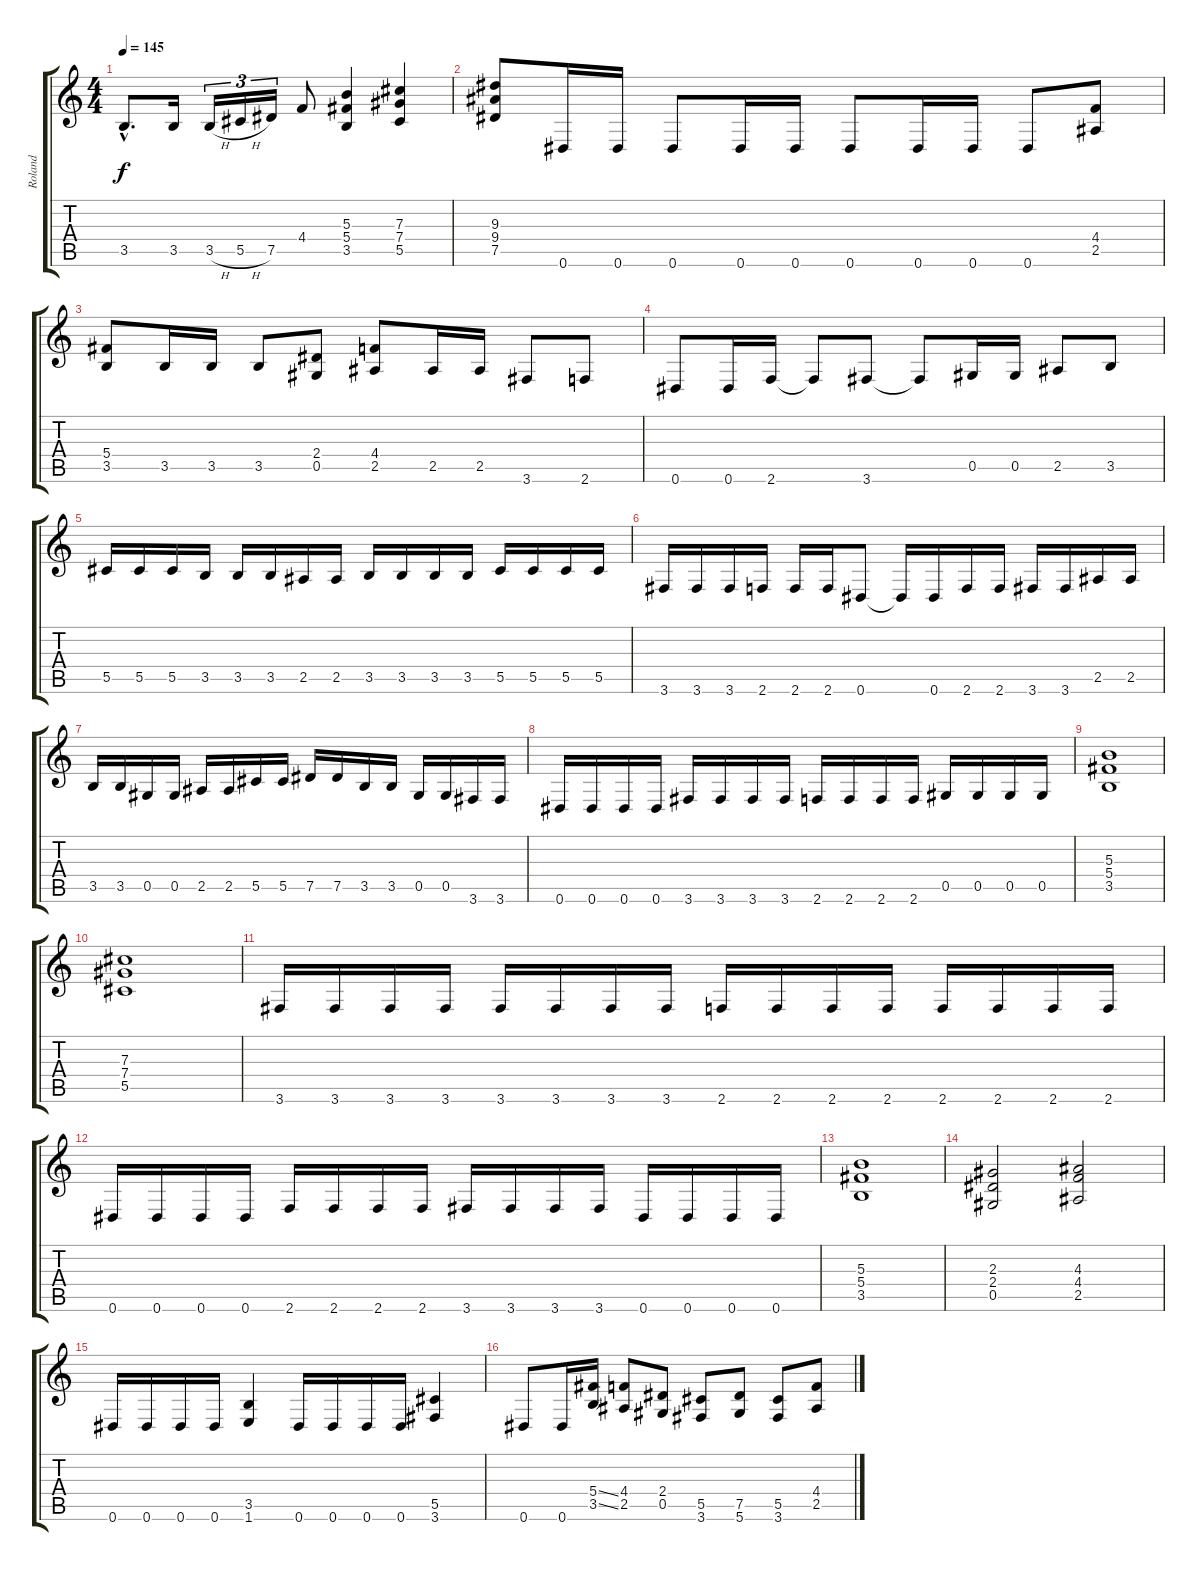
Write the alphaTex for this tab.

\track ("Roland" "Roland") {instrument overdrivenguitar}
\staff {score tabs}
\tuning (Eb4 Bb3 Gb3 Db3 Ab2 Eb2) {hide}
\ts (4 4)
\tempo 145
\clef g2
\ks c
3.5{hac}.8{d dy f} 3.5.16 3.5{h}.16{tu (3 2)} 5.5{h}.16{tu (3 2)} 7.5.16{tu (3 2)} 4.4.8 (5.3 5.4 3.5).4 (7.3 7.4 5.5).4 |
(9.3 9.4 7.5).8 0.6.16 0.6.16 0.6.8 0.6.16 0.6.16 0.6.8 0.6.16 0.6.16 0.6.8 (4.4 2.5).8 |
(5.4 3.5).8 3.5.16 3.5.16 3.5.8 (2.4 0.5).8 (4.4 2.5).8 2.5.16 2.5.16 3.6.8 2.6.8 |
0.6.8 0.6.16 2.6.16 2.6{t}.8 3.6.8 3.6{t}.8 0.5.16 0.5.16 2.5.8 3.5.8 |
5.5.16 5.5.16 5.5.16 3.5.16 3.5.16 3.5.16 2.5.16 2.5.16 3.5.16 3.5.16 3.5.16 3.5.16 5.5.16 5.5.16 5.5.16 5.5.16 |
3.6.16 3.6.16 3.6.16 2.6.16 2.6.16 2.6.16 0.6.8 0.6{t}.16 0.6.16 2.6.16 2.6.16 3.6.16 3.6.16 2.5.16 2.5.16 |
3.5.16 3.5.16 0.5.16 0.5.16 2.5.16 2.5.16 5.5.16 5.5.16 7.5.16 7.5.16 3.5.16 3.5.16 0.5.16 0.5.16 3.6.16 3.6.16 |
0.6.16 0.6.16 0.6.16 0.6.16 3.6.16 3.6.16 3.6.16 3.6.16 2.6.16 2.6.16 2.6.16 2.6.16 0.5.16 0.5.16 0.5.16 0.5.16 |
(5.3 5.4 3.5).1 |
(7.3 7.4 5.5).1 |
3.6.16 3.6.16 3.6.16 3.6.16 3.6.16 3.6.16 3.6.16 3.6.16 2.6.16 2.6.16 2.6.16 2.6.16 2.6.16 2.6.16 2.6.16 2.6.16 |
0.6.16 0.6.16 0.6.16 0.6.16 2.6.16 2.6.16 2.6.16 2.6.16 3.6.16 3.6.16 3.6.16 3.6.16 0.6.16 0.6.16 0.6.16 0.6.16 |
(5.3 5.4 3.5).1 |
(2.3 2.4 0.5).2 (4.3 4.4 2.5).2 |
0.6.16 0.6.16 0.6.16 0.6.16 (3.5 1.6).4 0.6.16 0.6.16 0.6.16 0.6.16 (5.5 3.6).4 |
0.6.8 0.6.16 (5.4{ss} 3.5{ss}).16 (4.4 2.5).8 (2.4 0.5).8 (5.5 3.6).8 (7.5 5.6).8 (5.5 3.6).8 (4.4 2.5).8
